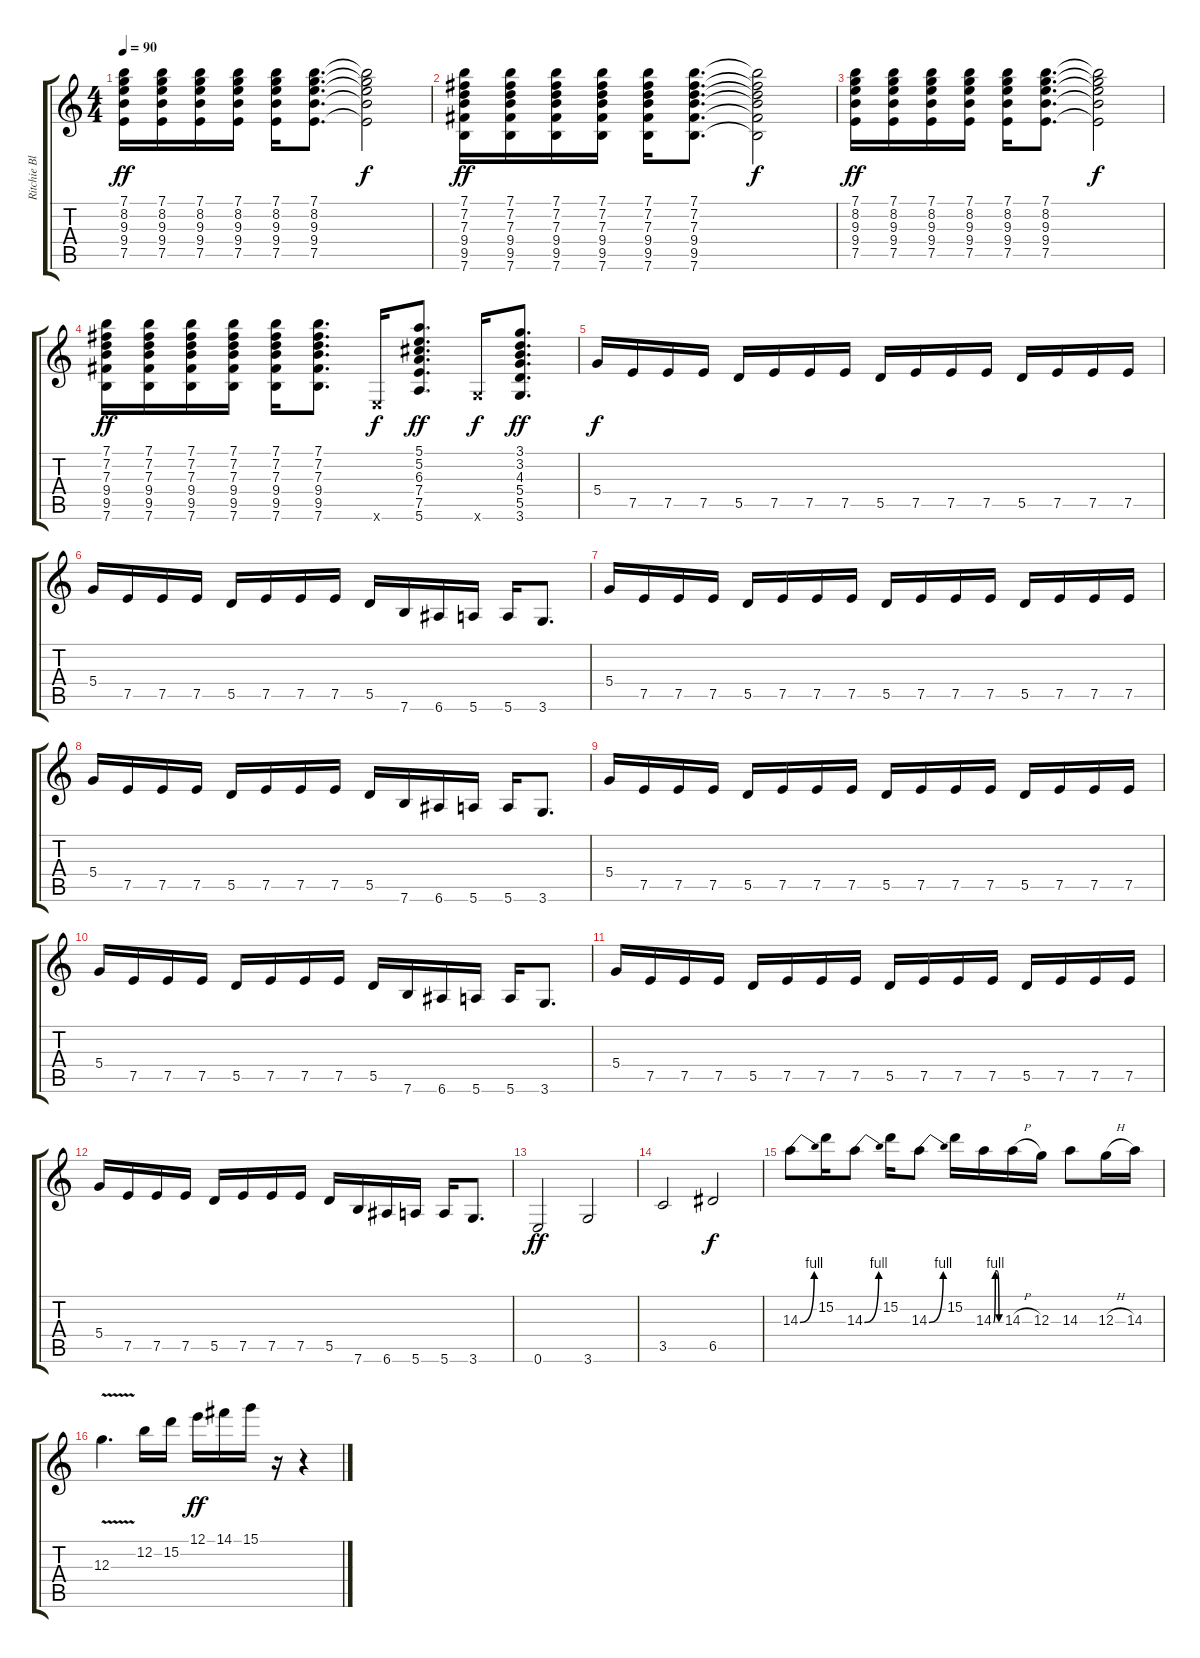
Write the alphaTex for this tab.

\track ("Ritchie Blackmore (Guitar 1)" "Ritchie Bl") {instrument overdrivenguitar}
\staff {score tabs}
\tuning (E4 B3 G3 D3 A2 E2) {hide}
\ts (4 4)
\tempo 90
\clef g2
\ks c
(7.1 8.2 9.3 9.4 7.5).16{dy ff instrument overdrivenguitar} (7.1 8.2 9.3 9.4 7.5).16 (7.1 8.2 9.3 9.4 7.5).16 (7.1 8.2 9.3 9.4 7.5).16 (7.1 8.2 9.3 9.4 7.5).16 (7.1 8.2 9.3 9.4 7.5).8{d} (7.1{t} 8.2{t} 9.3{t} 9.4{t} 7.5{t}).2{dy f} |
(7.1 7.2 7.3 9.4 9.5 7.6).16{dy ff} (7.1 7.2 7.3 9.4 9.5 7.6).16 (7.1 7.2 7.3 9.4 9.5 7.6).16 (7.1 7.2 7.3 9.4 9.5 7.6).16 (7.1 7.2 7.3 9.4 9.5 7.6).16 (7.1 7.2 7.3 9.4 9.5 7.6).8{d} (7.1{t} 7.2{t} 7.3{t} 9.4{t} 9.5{t} 7.6{t}).2{dy f} |
(7.1 8.2 9.3 9.4 7.5).16{dy ff} (7.1 8.2 9.3 9.4 7.5).16 (7.1 8.2 9.3 9.4 7.5).16 (7.1 8.2 9.3 9.4 7.5).16 (7.1 8.2 9.3 9.4 7.5).16 (7.1 8.2 9.3 9.4 7.5).8{d} (7.1{t} 8.2{t} 9.3{t} 9.4{t} 7.5{t}).2{dy f} |
(7.1 7.2 7.3 9.4 9.5 7.6).16{dy ff} (7.1 7.2 7.3 9.4 9.5 7.6).16 (7.1 7.2 7.3 9.4 9.5 7.6).16 (7.1 7.2 7.3 9.4 9.5 7.6).16 (7.1 7.2 7.3 9.4 9.5 7.6).16 (7.1 7.2 7.3 9.4 9.5 7.6).8{d} 0.6{x}.16{dy f} (5.1 5.2 6.3 7.4 7.5 5.6).8{d dy ff} 3.6{x}.16{dy f} (3.1 3.2 4.3 5.4 5.5 3.6).8{d dy ff} |
5.4.16{dy f} 7.5.16 7.5.16 7.5.16 5.5.16 7.5.16 7.5.16 7.5.16 5.5.16 7.5.16 7.5.16 7.5.16 5.5.16 7.5.16 7.5.16 7.5.16 |
5.4.16 7.5.16 7.5.16 7.5.16 5.5.16 7.5.16 7.5.16 7.5.16 5.5.16 7.6.16 6.6.16 5.6.16 5.6.16 3.6.8{d} |
5.4.16 7.5.16 7.5.16 7.5.16 5.5.16 7.5.16 7.5.16 7.5.16 5.5.16 7.5.16 7.5.16 7.5.16 5.5.16 7.5.16 7.5.16 7.5.16 |
5.4.16 7.5.16 7.5.16 7.5.16 5.5.16 7.5.16 7.5.16 7.5.16 5.5.16 7.6.16 6.6.16 5.6.16 5.6.16 3.6.8{d} |
5.4.16 7.5.16 7.5.16 7.5.16 5.5.16 7.5.16 7.5.16 7.5.16 5.5.16 7.5.16 7.5.16 7.5.16 5.5.16 7.5.16 7.5.16 7.5.16 |
5.4.16 7.5.16 7.5.16 7.5.16 5.5.16 7.5.16 7.5.16 7.5.16 5.5.16 7.6.16 6.6.16 5.6.16 5.6.16 3.6.8{d} |
5.4.16 7.5.16 7.5.16 7.5.16 5.5.16 7.5.16 7.5.16 7.5.16 5.5.16 7.5.16 7.5.16 7.5.16 5.5.16 7.5.16 7.5.16 7.5.16 |
5.4.16 7.5.16 7.5.16 7.5.16 5.5.16 7.5.16 7.5.16 7.5.16 5.5.16 7.6.16 6.6.16 5.6.16 5.6.16 3.6.8{d} |
0.6.2{dy ff} 3.6.2 |
3.5.2 6.5.2{dy f} |
14.3{be (bend 0 0 60 4)}.8 15.2.16 14.3{be (bend 0 0 60 4)}.8 15.2.16 14.3{be (bend 0 0 60 4)}.8 15.2.16 14.3{be (custom 0 0 15 4 30 4 45 0 60 0)}.16 14.3{h}.16 12.3.16 14.3.8 12.3{h}.16 14.3.16 |
12.3{v}.4{d} 12.2.16 15.2.16 12.1.16{dy ff} 14.1.16 15.1.16 r.16 r.4
